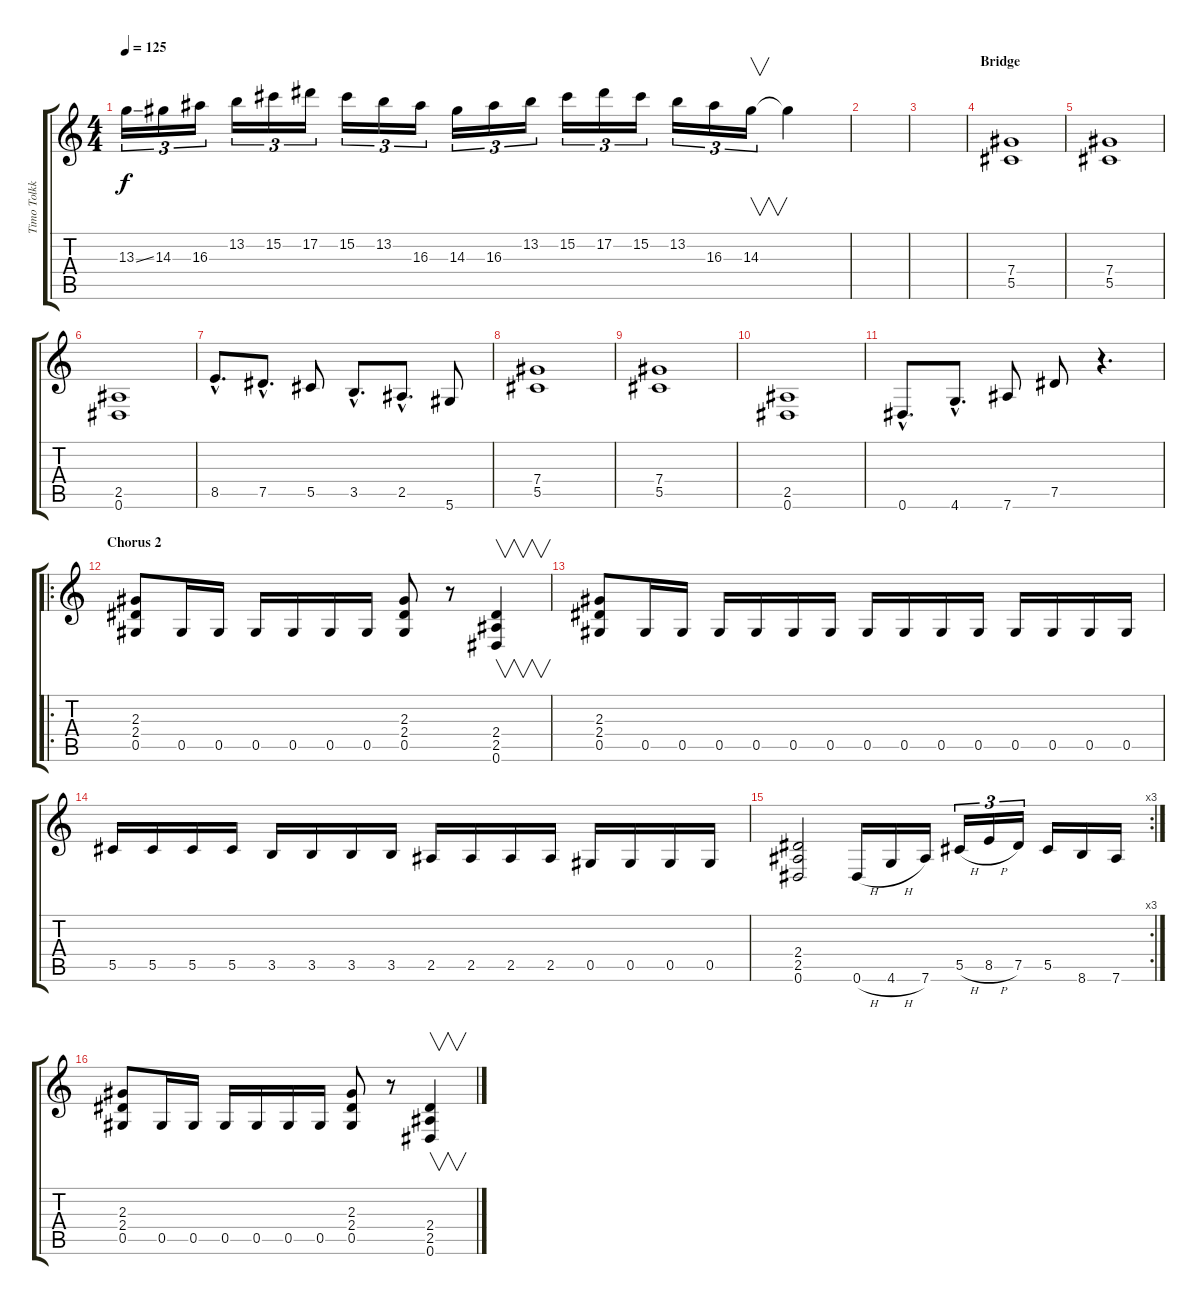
\track ("Timo Tolkki Gtr 1" "Timo Tolkk") {instrument overdrivenguitar}
\staff {score tabs}
\tuning (Eb4 Bb3 Gb3 Db3 Ab2 Eb2) {hide}
\ts (4 4)
\tempo 125
\clef g2
\ks c
13.3{ss}.16{tu (3 2) dy f} 14.3.16{tu (3 2)} 16.3.16{tu (3 2)} 13.2.16{tu (3 2)} 15.2.16{tu (3 2)} 17.2.16{tu (3 2)} 15.2.16{tu (3 2)} 13.2.16{tu (3 2)} 16.3.16{tu (3 2)} 14.3.16{tu (3 2)} 16.3.16{tu (3 2)} 13.2.16{tu (3 2)} 15.2.16{tu (3 2)} 17.2.16{tu (3 2)} 15.2.16{tu (3 2)} 13.2.16{tu (3 2)} 16.3.16{tu (3 2)} 14.3.16{v tu (3 2)} 14.3{t}.4 |
|
|
\section ("" "Bridge")
(7.4 5.5).1 |
(7.4 5.5).1 |
(2.5 0.6).1 |
8.5{hac}.8{d} 7.5{hac}.8{d} 5.5.8 3.5{hac}.8{d} 2.5{hac}.8{d} 5.6.8 |
(7.4 5.5).1 |
(7.4 5.5).1 |
(2.5 0.6).1 |
0.6{hac}.8{d} 4.6{hac}.8{d} 7.6.8 7.5.8 r.4{d} |
\ro
\section ("" "Chorus 2")
(2.3 2.4 0.5).8 0.5.16 0.5.16 0.5.16 0.5.16 0.5.16 0.5.16 (2.3 2.4 0.5).8 r.8 (2.4 2.5 0.6).4{v} |
(2.3 2.4 0.5).8 0.5.16 0.5.16 0.5.16 0.5.16 0.5.16 0.5.16 0.5.16 0.5.16 0.5.16 0.5.16 0.5.16 0.5.16 0.5.16 0.5.16 |
5.5.16 5.5.16 5.5.16 5.5.16 3.5.16 3.5.16 3.5.16 3.5.16 2.5.16 2.5.16 2.5.16 2.5.16 0.5.16 0.5.16 0.5.16 0.5.16 |
\rc 3
(2.4 2.5 0.6).2 0.6{h}.16 4.6{h}.16 7.6.16 5.5{h}.16{tu (3 2)} 8.5{h}.16{tu (3 2)} 7.5.16{tu (3 2)} 5.5.16 8.6.16 7.6.16 |
(2.3 2.4 0.5).8 0.5.16 0.5.16 0.5.16 0.5.16 0.5.16 0.5.16 (2.3 2.4 0.5).8 r.8 (2.4 2.5 0.6).4{v}
